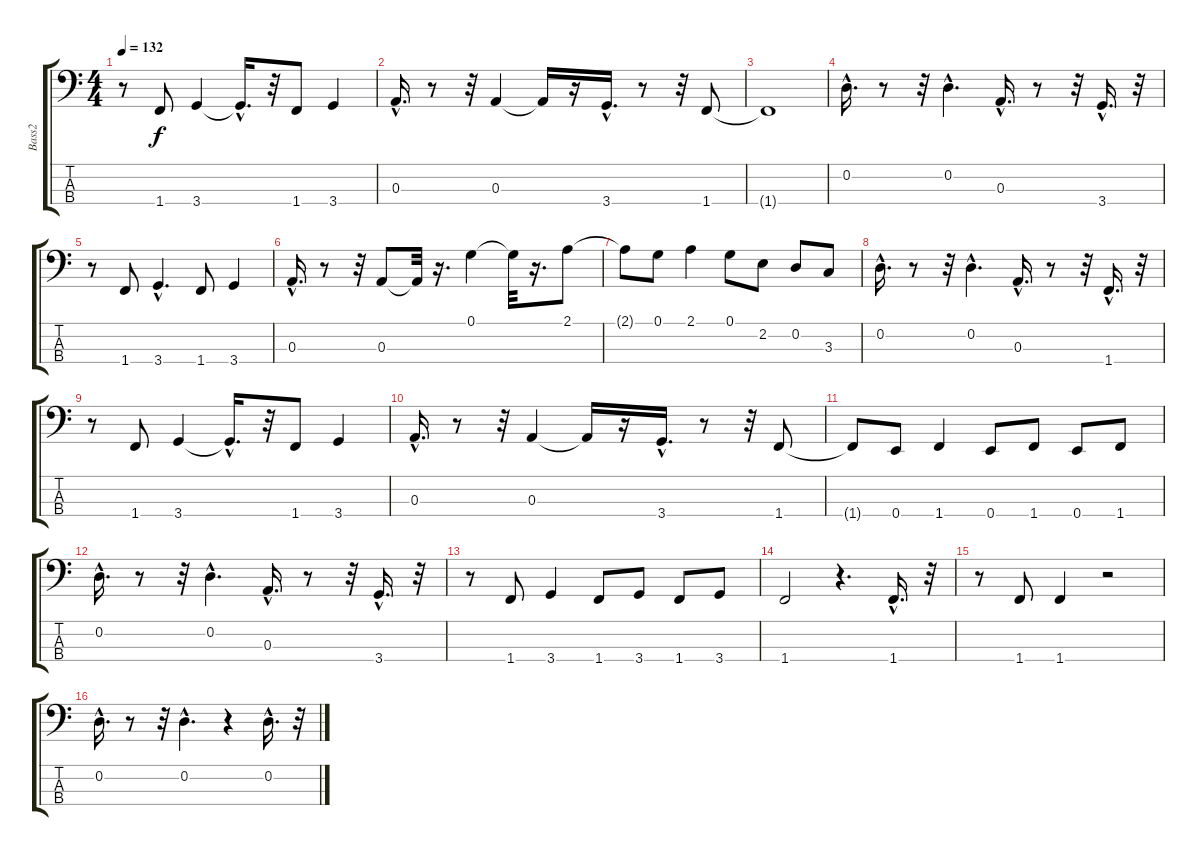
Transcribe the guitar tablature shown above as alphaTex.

\track ("Bass2" "Bass2") {instrument electricbassfinger}
\staff {score tabs}
\tuning (G2 D2 A1 E1) {hide}
\ts (4 4)
\tempo 132
\clef f4
\ks c
r.8{dy f} 1.4.8 3.4.4 3.4{hac t}.16{d} r.32 1.4.8 3.4.4 |
0.3{hac}.16{d} r.8 r.32 0.3.4 0.3{t}.16 r.16 3.4{hac}.16{d} r.8 r.32 1.4.8 |
1.4{t}.1 |
0.2{hac}.16{d} r.8 r.32 0.2{hac}.4{d} 0.3{hac}.16{d} r.8 r.32 3.4{hac}.16{d} r.32 |
r.8 1.4.8 3.4{hac}.4{d} 1.4.8 3.4.4 |
0.3{hac}.16{d} r.8 r.32 0.3.8 0.3{t}.32 r.16{d} 0.1.4 0.1{t}.32 r.16{d} 2.1.8 |
2.1{t}.8 0.1.8 2.1.4 0.1.8 2.2.8 0.2.8 3.3.8 |
0.2{hac}.16{d} r.8 r.32 0.2{hac}.4{d} 0.3{hac}.16{d} r.8 r.32 1.4{hac}.16{d} r.32 |
r.8 1.4.8 3.4.4 3.4{hac t}.16{d} r.32 1.4.8 3.4.4 |
0.3{hac}.16{d} r.8 r.32 0.3.4 0.3{t}.16 r.16 3.4{hac}.16{d} r.8 r.32 1.4.8 |
1.4{t}.8 0.4.8 1.4.4 0.4.8 1.4.8 0.4.8 1.4.8 |
0.2{hac}.16{d} r.8 r.32 0.2{hac}.4{d} 0.3{hac}.16{d} r.8 r.32 3.4{hac}.16{d} r.32 |
r.8 1.4.8 3.4.4 1.4.8 3.4.8 1.4.8 3.4.8 |
1.4.2 r.4{d} 1.4{hac}.16{d} r.32 |
r.8 1.4.8 1.4.4 r.2 |
0.2{hac}.16{d} r.8 r.32 0.2{hac}.4{d} r.4 0.2{hac}.16{d} r.32
